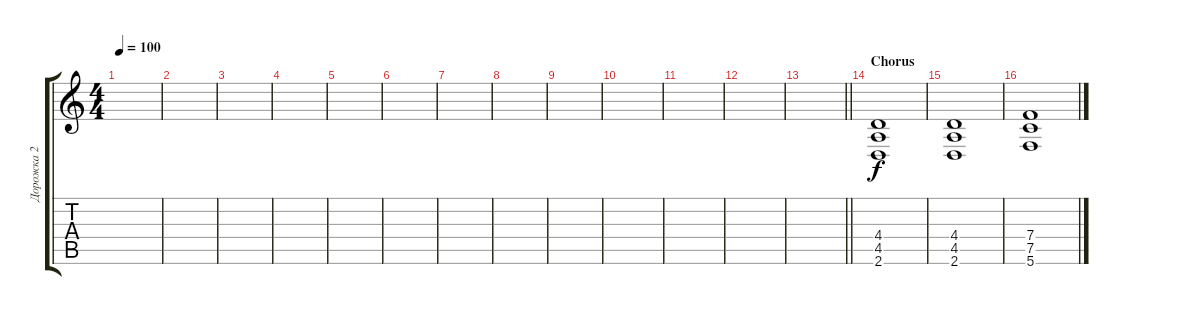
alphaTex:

\track ("Дорожка 2" "Дорожка 2") {instrument distortionguitar}
\staff {score tabs}
\tuning (C4 G3 Eb3 Bb2 F2 C2) {hide}
\ts (4 4)
\tempo 100
\clef g2
\ks c
|
|
|
|
|
|
|
|
|
|
|
|
\barLineRight lightlight
|
\section ("" "Chorus")
(4.4 4.5 2.6).1{instrument distortionguitar} |
(4.4 4.5 2.6).1 |
(7.4 7.5 5.6).1
